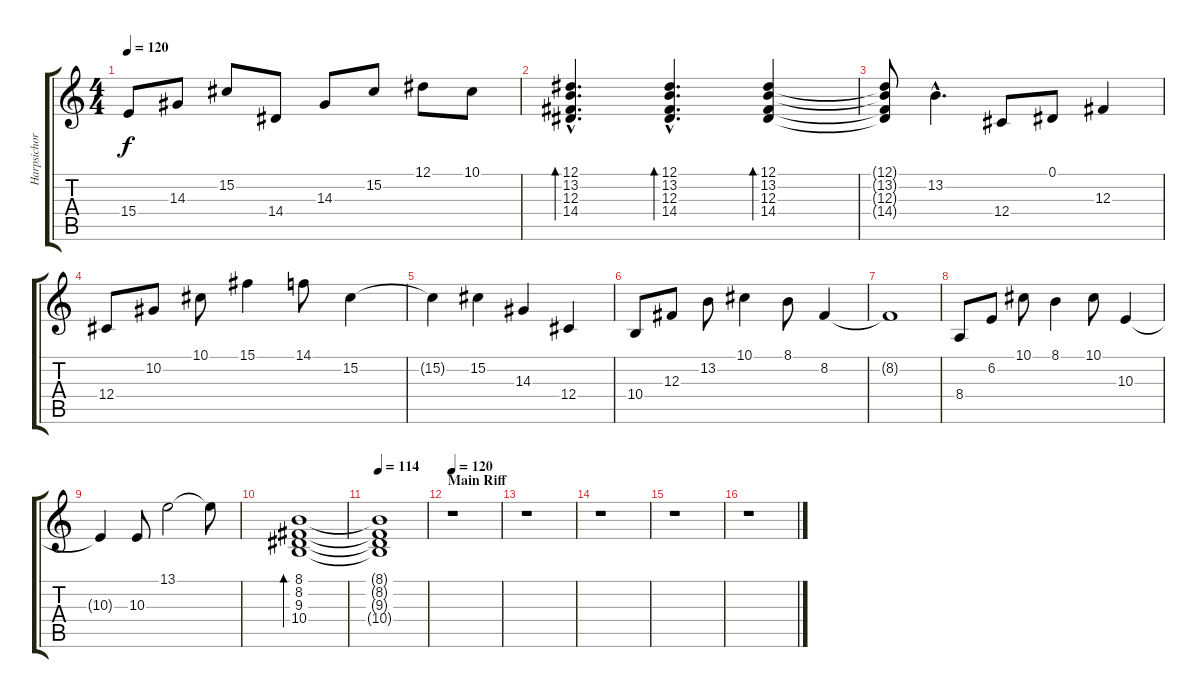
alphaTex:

\track ("Harpsichord" "Harpsichor") {instrument harpsichord}
\staff {score tabs}
\tuning (Eb4 Bb3 Gb3 Db3 Ab2 Eb2) {hide}
\ts (4 4)
\tempo 120
\clef g2
\ks c
15.4.8{dy f} 14.3.8 15.2.8 14.4.8 14.3.8 15.2.8 12.1.8 10.1.8 |
(12.1{hac} 13.2{hac} 12.3{hac} 14.4{hac}).4{d bd 60} (12.1{hac} 13.2{hac} 12.3{hac} 14.4{hac}).4{d bd 60} (12.1 13.2 12.3 14.4).4{bd 120} |
(12.1{t} 13.2{t} 12.3{t} 14.4{t}).8 13.2{hac}.4{d} 12.4.8 0.1.8 12.3.4 |
12.4.8 10.2.8 10.1.8 15.1.4 14.1.8 15.2.4 |
15.2{t}.4 15.2.4 14.3.4 12.4.4 |
10.4.8 12.3.8 13.2.8 10.1.4 8.1.8 8.2.4 |
8.2{t}.1 |
8.4.8 6.2.8 10.1.8 8.1.4 10.1.8 10.3.4 |
10.3{t}.4 10.3.8 13.1.2 13.1{t}.8 |
(8.1 8.2 9.3 10.4).1{bd 120} |
\tempo 114
(8.1{t} 8.2{t} 9.3{t} 10.4{t}).1 |
\section ("" "Main Riff")
\tempo 120
r.1 |
r.1 |
r.1 |
r.1 |
r.1
